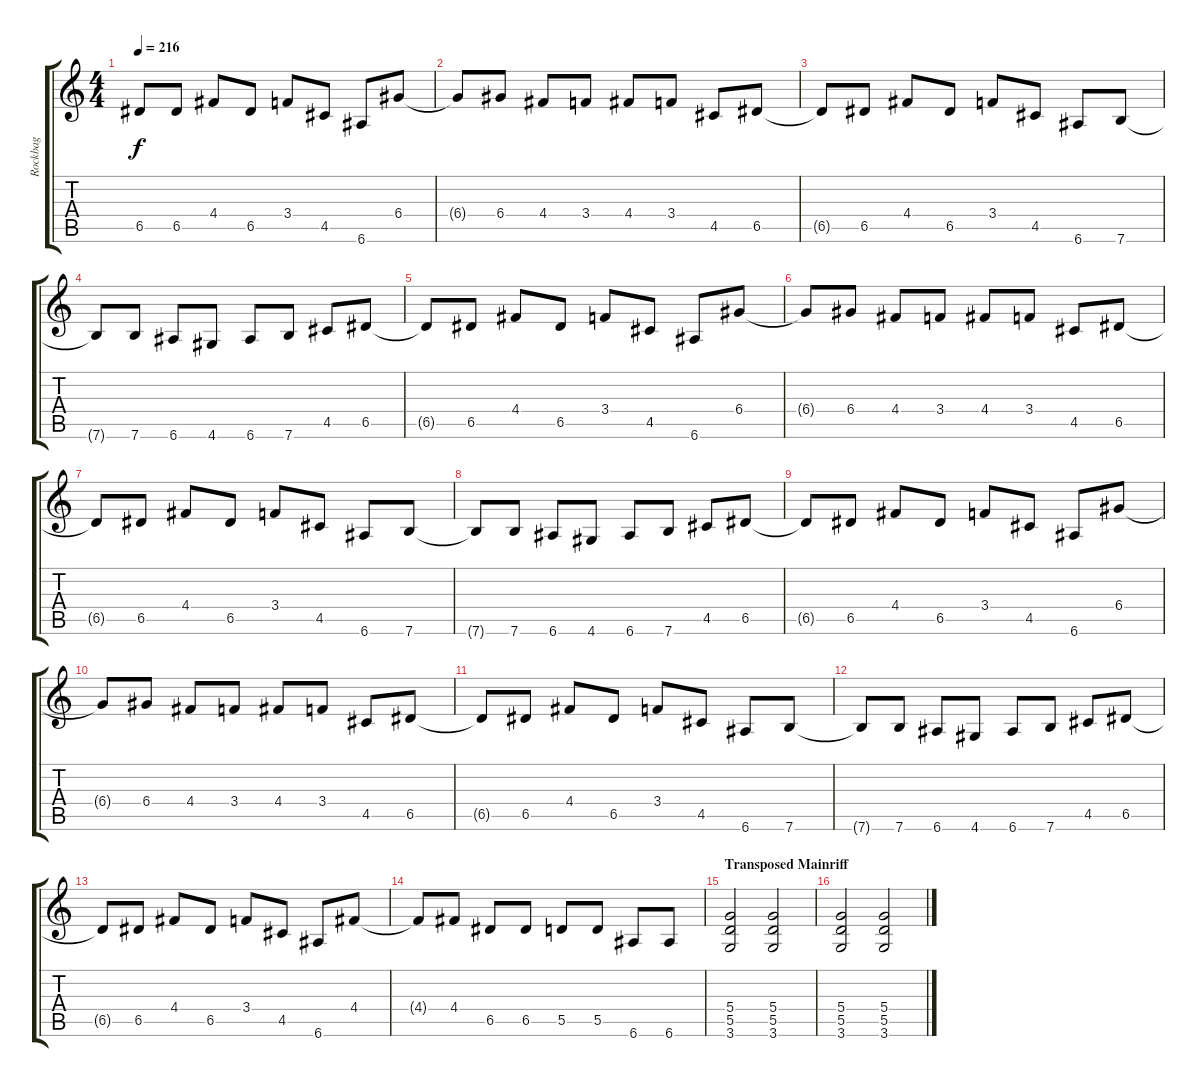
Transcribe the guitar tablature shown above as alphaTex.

\track ("Rockbag" "Rockbag") {instrument overdrivenguitar}
\staff {score tabs}
\tuning (E4 B3 G3 D3 A2 E2) {hide}
\ts (4 4)
\tempo 216
\clef g2
\ks c
6.5{t}.8{dy f} 6.5.8 4.4.8 6.5.8 3.4.8 4.5.8 6.6.8 6.4.8 |
6.4{t}.8 6.4.8 4.4.8 3.4.8 4.4.8 3.4.8 4.5.8 6.5.8 |
6.5{t}.8 6.5.8 4.4.8 6.5.8 3.4.8 4.5.8 6.6.8 7.6.8 |
7.6{t}.8 7.6.8 6.6.8 4.6.8 6.6.8 7.6.8 4.5.8 6.5.8 |
6.5{t}.8 6.5.8 4.4.8 6.5.8 3.4.8 4.5.8 6.6.8 6.4.8 |
6.4{t}.8 6.4.8 4.4.8 3.4.8 4.4.8 3.4.8 4.5.8 6.5.8 |
6.5{t}.8 6.5.8 4.4.8 6.5.8 3.4.8 4.5.8 6.6.8 7.6.8 |
7.6{t}.8 7.6.8 6.6.8 4.6.8 6.6.8 7.6.8 4.5.8 6.5.8 |
6.5{t}.8 6.5.8 4.4.8 6.5.8 3.4.8 4.5.8 6.6.8 6.4.8 |
6.4{t}.8 6.4.8 4.4.8 3.4.8 4.4.8 3.4.8 4.5.8 6.5.8 |
6.5{t}.8 6.5.8 4.4.8 6.5.8 3.4.8 4.5.8 6.6.8 7.6.8 |
7.6{t}.8 7.6.8 6.6.8 4.6.8 6.6.8 7.6.8 4.5.8 6.5.8 |
6.5{t}.8 6.5.8 4.4.8 6.5.8 3.4.8 4.5.8 6.6.8 4.4.8 |
4.4{t}.8 4.4.8 6.5.8 6.5.8 5.5.8 5.5.8 6.6.8 6.6.8 |
\section ("" "Transposed Mainriff")
(5.4 5.5 3.6).2 (5.4 5.5 3.6).2 |
(5.4 5.5 3.6).2 (5.4 5.5 3.6).2
